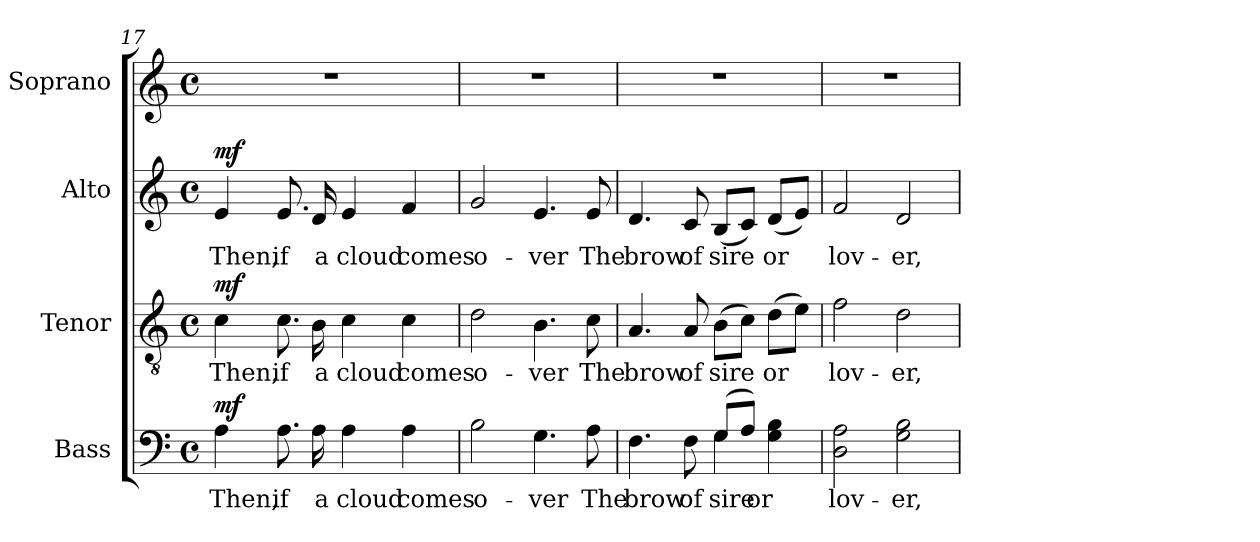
**kern	**text	**dynam	**kern	**text	**dynam	**kern	**text	**dynam	**kern
*part4	*part4	*part4	*part3	*part3	*part3	*part2	*part2	*part2	*part1
*staff4	*staff4	*staff4	*staff3	*staff3	*staff3	*staff2	*staff2	*staff2	*staff1
*I"Bass	*	*	*I"Tenor	*	*	*I"Alto	*	*	*I"Soprano
*I'B.	*	*	*I'T.	*	*	*I'A.	*	*	*I'S.
!!LO:PB:g=z
*clefF4	*	*	*clefGv2	*	*	*clefG2	*	*	*clefG2
*	*	*	*ITrd7c12	*	*	*	*	*	*
*k[]	*	*	*k[]	*	*	*k[]	*	*	*k[]
*C:	*	*	*C:	*	*	*C:	*	*	*C:
*M4/4	*	*	*M4/4	*	*	*M4/4	*	*	*M4/4
*met(c)	*	*	*met(c)	*	*	*met(c)	*	*	*met(c)
=17	=17	=17	=17	=17	=17	=17	=17	=17	=17
!	!LO:LY:b:color=#000000	!	!	!	!	!	!	!	!
!	!	!	!	!LO:LY:b:color=#000000	!	!	!	!	!
!	!	!	!	!	!	!	!LO:LY:b:color=#000000	!	!
4Ai\	Then,	mf	4Ci\	Then,	mf	4ei/	Then,	mf	1r
!	!LO:LY:b:color=#000000	!	!	!	!	!	!	!	!
!	!	!	!	!LO:LY:b:color=#000000	!	!	!	!	!
!	!	!	!	!	!	!	!LO:LY:b:color=#000000	!	!
8.Ai\	if	.	8.Ci\	if	.	8.ei/	if	.	.
!	!LO:LY:b:color=#000000	!	!	!	!	!	!	!	!
!	!	!	!	!LO:LY:b:color=#000000	!	!	!	!	!
!	!	!	!	!	!	!	!LO:LY:b:color=#000000	!	!
16Ai\	a	.	16BBi\	a	.	16di/	a	.	.
!	!LO:LY:b:color=#000000	!	!	!	!	!	!	!	!
!	!	!	!	!LO:LY:b:color=#000000	!	!	!	!	!
!	!	!	!	!	!	!	!LO:LY:b:color=#000000	!	!
4Ai\	cloud	.	4Ci\	cloud	.	4ei/	cloud	.	.
!	!LO:LY:b:color=#000000	!	!	!	!	!	!	!	!
!	!	!	!	!LO:LY:b:color=#000000	!	!	!	!	!
!	!	!	!	!	!	!	!LO:LY:b:color=#000000	!	!
4Ai\	comes	.	4Ci\	comes	.	4fi/	comes	.	.
=18	=18	=18	=18	=18	=18	=18	=18	=18	=18
!	!LO:LY:b:color=#000000	!	!	!	!	!	!	!	!
!	!	!	!	!LO:LY:b:color=#000000	!	!	!	!	!
!	!	!	!	!	!	!	!LO:LY:b:color=#000000	!	!
2Bi\	o-	.	2Di\	o-	.	2gi/	o-	.	1r
!	!LO:LY:b:color=#000000	!	!	!	!	!	!	!	!
!	!	!	!	!LO:LY:b:color=#000000	!	!	!	!	!
!	!	!	!	!	!	!	!LO:LY:b:color=#000000	!	!
4.Gi\	-ver	.	4.BBi\	-ver	.	4.ei/	-ver	.	.
!	!LO:LY:b:color=#000000	!	!	!	!	!	!	!	!
!	!	!	!	!LO:LY:b:color=#000000	!	!	!	!	!
!	!	!	!	!	!	!	!LO:LY:b:color=#000000	!	!
8Ai\	The	.	8Ci\	The	.	8ei/	The	.	.
=19	=19	=19	=19	=19	=19	=19	=19	=19	=19
*^	*	*	*	*	*	*	*	*	*
!	!	!LO:LY:b:color=#000000	!	!	!	!	!	!	!	!
!	!	!	!	!	!LO:LY:b:color=#000000	!	!	!	!	!
!	!	!	!	!	!	!	!	!LO:LY:b:color=#000000	!	!
2ryy	4.Fi\	brow	.	4.AAi/	brow	.	4.di/	brow	.	1r
!	!	!LO:LY:b:color=#000000	!	!	!	!	!	!	!	!
!	!	!	!	!	!LO:LY:b:color=#000000	!	!	!	!	!
!	!	!	!	!	!	!	!	!LO:LY:b:color=#000000	!	!
.	8Fi\	of	.	8AAi/	of	.	8ci/	of	.	.
!	!	!LO:LY:b:color=#000000	!	!	!	!	!	!	!	!
!	!	!	!	!	!LO:LY:b:color=#000000	!	!	!	!	!
!	!	!	!	!	!	!	!	!LO:LY:b:color=#000000	!	!
(8Gi/L	4Gi\	sire	.	(8BBi\L	sire	.	(8Bi/L	sire	.	.
8Ai/J)	.	.	.	8Ci\J)	.	.	8ci/J)	.	.	.
!	!	!LO:LY:b:color=#000000	!	!	!	!	!	!	!	!
!	!	!	!	!	!LO:LY:b:color=#000000	!	!	!	!	!
!	!	!	!	!	!	!	!	!LO:LY:b:color=#000000	!	!
4ryy	4Gi\ 4Bi	or	.	(8Di\L	or	.	(8di/L	or	.	.
.	.	.	.	8Ei\J)	.	.	8ei/J)	.	.	.
*v	*v	*	*	*	*	*	*	*	*	*
=20	=20	=20	=20	=20	=20	=20	=20	=20	=20
!	!LO:LY:b:color=#000000	!	!	!	!	!	!	!	!
!	!	!	!	!LO:LY:b:color=#000000	!	!	!	!	!
!	!	!	!	!	!	!	!LO:LY:b:color=#000000	!	!
2Di\ 2Ai	lov-	.	2Fi\	lov-	.	2fi/	lov-	.	1r
!	!LO:LY:b:color=#000000	!	!	!	!	!	!	!	!
!	!	!	!	!LO:LY:b:color=#000000	!	!	!	!	!
!	!	!	!	!	!	!	!LO:LY:b:color=#000000	!	!
2Gi\ 2Bi	-er,	.	2Di\	-er,	.	2di/	-er,	.	.
=	=	=	=	=	=	=	=	=	=
*-	*-	*-	*-	*-	*-	*-	*-	*-	*-
